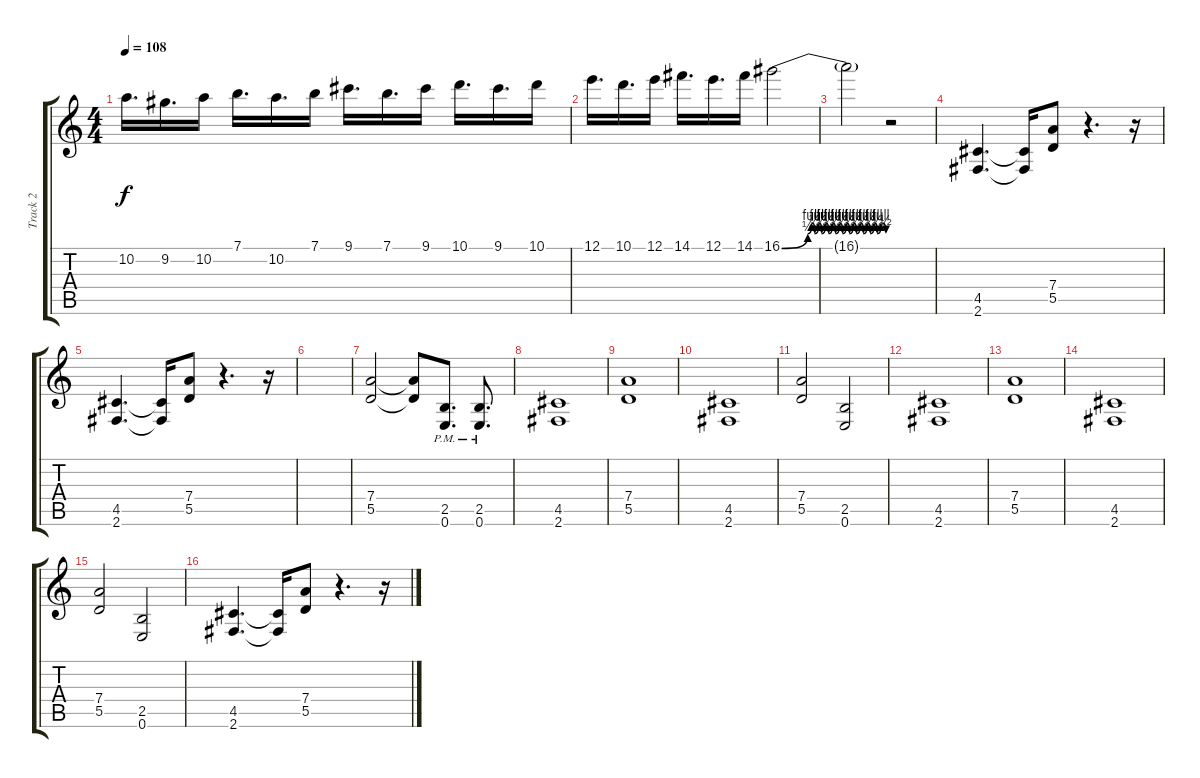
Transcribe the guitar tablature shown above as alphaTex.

\track ("Track 2" "Track 2") {instrument distortionguitar}
\staff {score tabs}
\tuning (E4 B3 G3 D3 A2 E2) {hide}
\ts (4 4)
\tempo 108
\clef g2
\ks c
10.2.16{d dy f} 9.2.16{d} 10.2.16 7.1.16{d} 10.2.16{d} 7.1.16 9.1.16{d} 7.1.16{d} 9.1.16 10.1.16{d} 9.1.16{d} 10.1.16 |
12.1.16{d} 10.1.16{d} 12.1.16 14.1.16{d} 12.1.16{d} 14.1.16 16.1{be (custom 0 0 15 2 17 4 19 2 21 4 23 2 25 4 27 2 29 4 31 2 33 4 35 2 37 4 39 2 41 4 43 2 45 4 47 2 49 4 51 2 53 4 55 2 57 4 60 2)}.2 |
16.1{t}.2 r.2 |
(4.5 2.6).4{d} (4.5{t} 2.6{t}).16 (7.4 5.5).8 r.4{d} r.16 |
(4.5 2.6).4{d} (4.5{t} 2.6{t}).16 (7.4 5.5).8 r.4{d} r.16 |
|
(7.4 5.5).2 (7.4{t} 5.5{t}).8 (2.5{pm} 0.6{pm}).8{d} (2.5{pm} 0.6{pm}).8{d} |
(4.5 2.6).1 |
(7.4 5.5).1 |
(4.5 2.6).1 |
(7.4 5.5).2 (2.5 0.6).2 |
(4.5 2.6).1 |
(7.4 5.5).1 |
(4.5 2.6).1 |
(7.4 5.5).2 (2.5 0.6).2 |
(4.5 2.6).4{d} (4.5{t} 2.6{t}).16 (7.4 5.5).8 r.4{d} r.16
